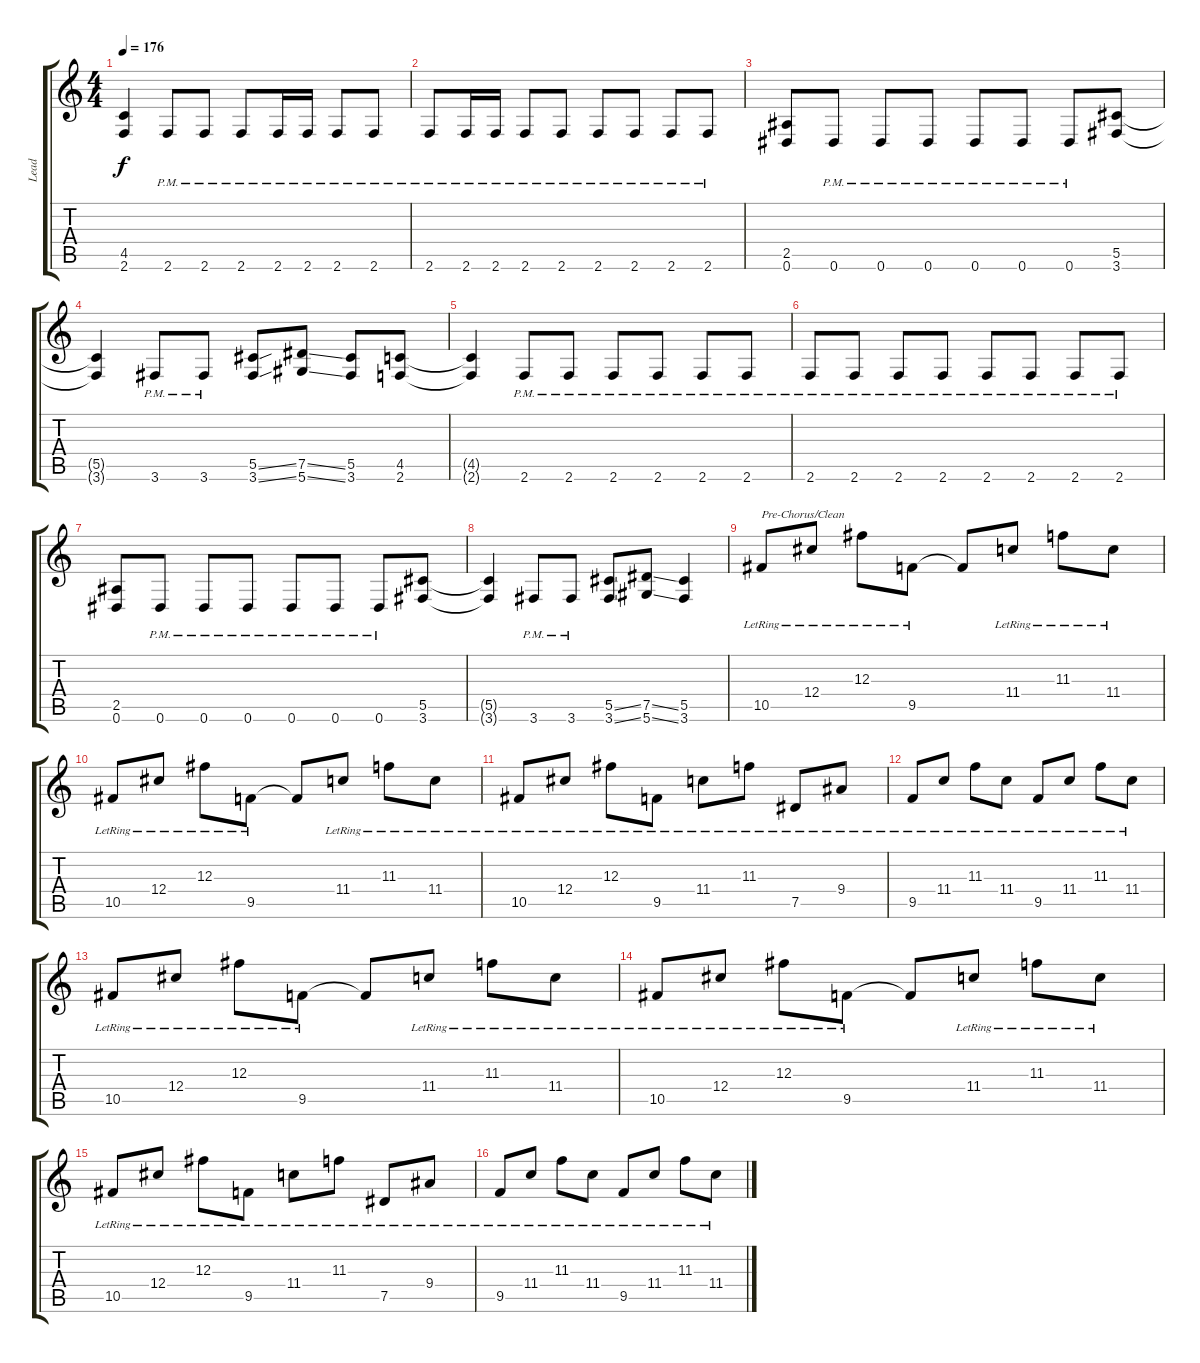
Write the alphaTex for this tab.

\track ("Lead" "Lead") {instrument distortionguitar}
\staff {score tabs}
\tuning (Eb4 Bb3 Gb3 Db3 Ab2 Eb2) {hide}
\ts (4 4)
\tempo 176
\clef g2
\ks c
(4.5{t} 2.6{t}).4{dy f} 2.6{pm}.8 2.6{pm}.8 2.6{pm}.8 2.6{pm}.16 2.6{pm}.16 2.6{pm}.8 2.6{pm}.8 |
2.6{pm}.8 2.6{pm}.16 2.6{pm}.16 2.6{pm}.8 2.6{pm}.8 2.6{pm}.8 2.6{pm}.8 2.6{pm}.8 2.6{pm}.8 |
(2.5 0.6).8 0.6{pm}.8 0.6{pm}.8 0.6{pm}.8 0.6{pm}.8 0.6{pm}.8 0.6{pm}.8 (5.5 3.6).8 |
(5.5{t} 3.6{t}).4 3.6{pm}.8 3.6{pm}.8 (5.5{ss} 3.6{ss}).8 (7.5{ss} 5.6{ss}).8 (5.5 3.6).8 (4.5 2.6).8 |
(4.5{t} 2.6{t}).4 2.6{pm}.8 2.6{pm}.8 2.6{pm}.8 2.6{pm}.8 2.6{pm}.8 2.6{pm}.8 |
2.6{pm}.8 2.6{pm}.8 2.6{pm}.8 2.6{pm}.8 2.6{pm}.8 2.6{pm}.8 2.6{pm}.8 2.6{pm}.8 |
(2.5 0.6).8 0.6{pm}.8 0.6{pm}.8 0.6{pm}.8 0.6{pm}.8 0.6{pm}.8 0.6{pm}.8 (5.5 3.6).8 |
(5.5{t} 3.6{t}).4 3.6{pm}.8 3.6{pm}.8 (5.5{ss} 3.6{ss}).8 (7.5{ss} 5.6{ss}).8 (5.5 3.6).4 |
10.5{lr}.8{txt "Pre-Chorus/Clean" instrument electricguitarclean} 12.4{lr}.8 12.3{lr}.8 9.5{lr}.8 9.5{t}.8 11.4{lr}.8 11.3{lr}.8 11.4{lr}.8 |
10.5{lr}.8 12.4{lr}.8 12.3{lr}.8 9.5{lr}.8 9.5{t}.8 11.4{lr}.8 11.3{lr}.8 11.4{lr}.8 |
10.5{lr}.8 12.4{lr}.8 12.3{lr}.8 9.5{lr}.8 11.4{lr}.8 11.3{lr}.8 7.5{lr}.8 9.4{lr}.8 |
9.5{lr}.8 11.4{lr}.8 11.3{lr}.8 11.4{lr}.8 9.5{lr}.8 11.4{lr}.8 11.3{lr}.8 11.4{lr}.8 |
10.5{lr}.8 12.4{lr}.8 12.3{lr}.8 9.5{lr}.8 9.5{t}.8 11.4{lr}.8 11.3{lr}.8 11.4{lr}.8 |
10.5{lr}.8 12.4{lr}.8 12.3{lr}.8 9.5{lr}.8 9.5{t}.8 11.4{lr}.8 11.3{lr}.8 11.4{lr}.8 |
10.5{lr}.8 12.4{lr}.8 12.3{lr}.8 9.5{lr}.8 11.4{lr}.8 11.3{lr}.8 7.5{lr}.8 9.4{lr}.8 |
9.5{lr}.8 11.4{lr}.8 11.3{lr}.8 11.4{lr}.8 9.5{lr}.8 11.4{lr}.8 11.3{lr}.8 11.4{lr}.8
